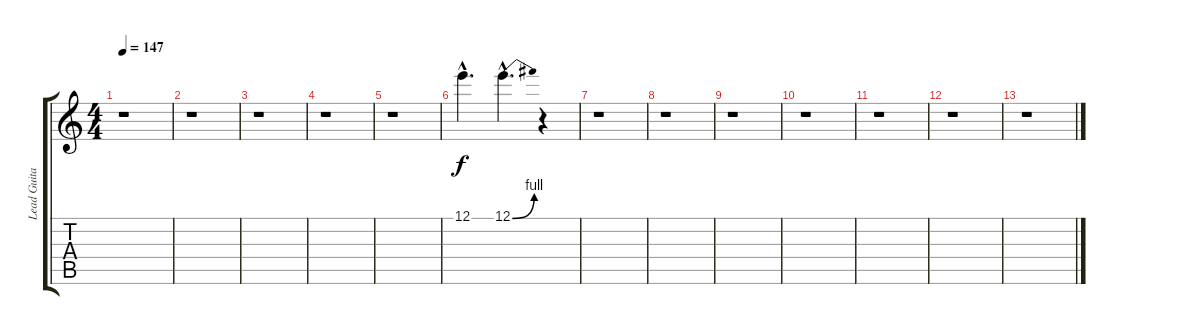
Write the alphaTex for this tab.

\track ("Lead Guitar" "Lead Guita") {instrument distortionguitar}
\staff {score tabs}
\tuning (E4 B3 G3 D3 A2 E2) {hide}
\ts (4 4)
\tempo 147
\clef g2
\ks c
r.1{dy f} |
r.1 |
r.1 |
r.1 |
r.1 |
12.1{hac}.4{d} 12.1{be (bend 0 0 60 4) hac}.4{d} r.4 |
r.1 |
r.1 |
r.1 |
r.1 |
r.1 |
r.1 |
r.1
